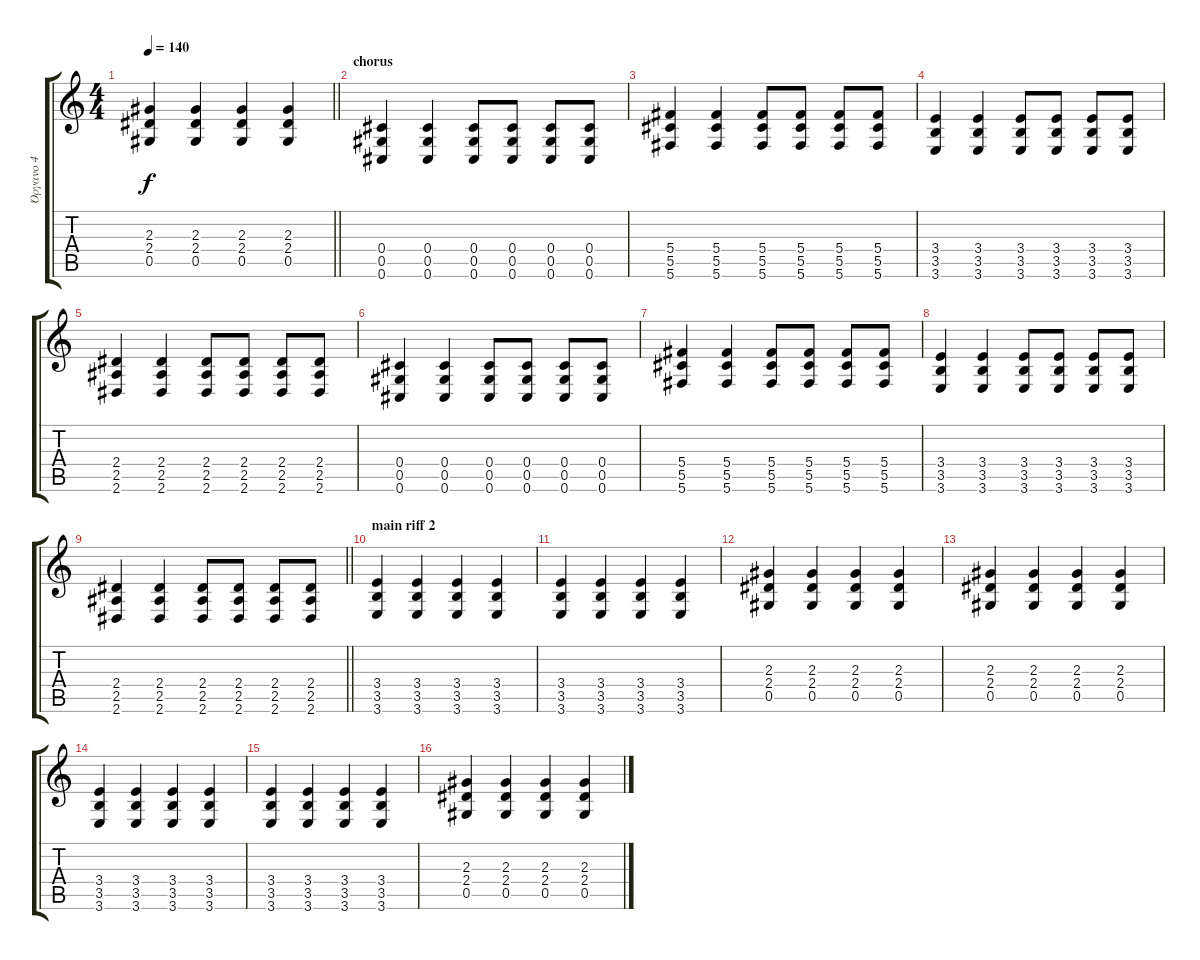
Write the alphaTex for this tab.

\track ("Όργανο 4" "Όργανο 4") {instrument overdrivenguitar}
\staff {score tabs}
\tuning (Eb4 Bb3 Gb3 Db3 Ab2 Db2) {hide}
\ts (4 4)
\tempo 140
\clef g2
\barLineRight lightlight
\ks c
(2.3 2.4 0.5).4{dy f} (2.3 2.4 0.5).4 (2.3 2.4 0.5).4 (2.3 2.4 0.5).4 |
\section ("" "chorus")
(0.4 0.5 0.6).4 (0.4 0.5 0.6).4 (0.4 0.5 0.6).8 (0.4 0.5 0.6).8 (0.4 0.5 0.6).8 (0.4 0.5 0.6).8 |
(5.4 5.5 5.6).4 (5.4 5.5 5.6).4 (5.4 5.5 5.6).8 (5.4 5.5 5.6).8 (5.4 5.5 5.6).8 (5.4 5.5 5.6).8 |
(3.4 3.5 3.6).4 (3.4 3.5 3.6).4 (3.4 3.5 3.6).8 (3.4 3.5 3.6).8 (3.4 3.5 3.6).8 (3.4 3.5 3.6).8 |
(2.4 2.5 2.6).4 (2.4 2.5 2.6).4 (2.4 2.5 2.6).8 (2.4 2.5 2.6).8 (2.4 2.5 2.6).8 (2.4 2.5 2.6).8 |
(0.4 0.5 0.6).4 (0.4 0.5 0.6).4 (0.4 0.5 0.6).8 (0.4 0.5 0.6).8 (0.4 0.5 0.6).8 (0.4 0.5 0.6).8 |
(5.4 5.5 5.6).4 (5.4 5.5 5.6).4 (5.4 5.5 5.6).8 (5.4 5.5 5.6).8 (5.4 5.5 5.6).8 (5.4 5.5 5.6).8 |
(3.4 3.5 3.6).4 (3.4 3.5 3.6).4 (3.4 3.5 3.6).8 (3.4 3.5 3.6).8 (3.4 3.5 3.6).8 (3.4 3.5 3.6).8 |
\barLineRight lightlight
(2.4 2.5 2.6).4 (2.4 2.5 2.6).4 (2.4 2.5 2.6).8 (2.4 2.5 2.6).8 (2.4 2.5 2.6).8 (2.4 2.5 2.6).8 |
\section ("" "main riff 2")
(3.4 3.5 3.6).4 (3.4 3.5 3.6).4 (3.4 3.5 3.6).4 (3.4 3.5 3.6).4 |
(3.4 3.5 3.6).4 (3.4 3.5 3.6).4 (3.4 3.5 3.6).4 (3.4 3.5 3.6).4 |
(2.3 2.4 0.5).4 (2.3 2.4 0.5).4 (2.3 2.4 0.5).4 (2.3 2.4 0.5).4 |
(2.3 2.4 0.5).4 (2.3 2.4 0.5).4 (2.3 2.4 0.5).4 (2.3 2.4 0.5).4 |
(3.4 3.5 3.6).4 (3.4 3.5 3.6).4 (3.4 3.5 3.6).4 (3.4 3.5 3.6).4 |
(3.4 3.5 3.6).4 (3.4 3.5 3.6).4 (3.4 3.5 3.6).4 (3.4 3.5 3.6).4 |
(2.3 2.4 0.5).4 (2.3 2.4 0.5).4 (2.3 2.4 0.5).4 (2.3 2.4 0.5).4
